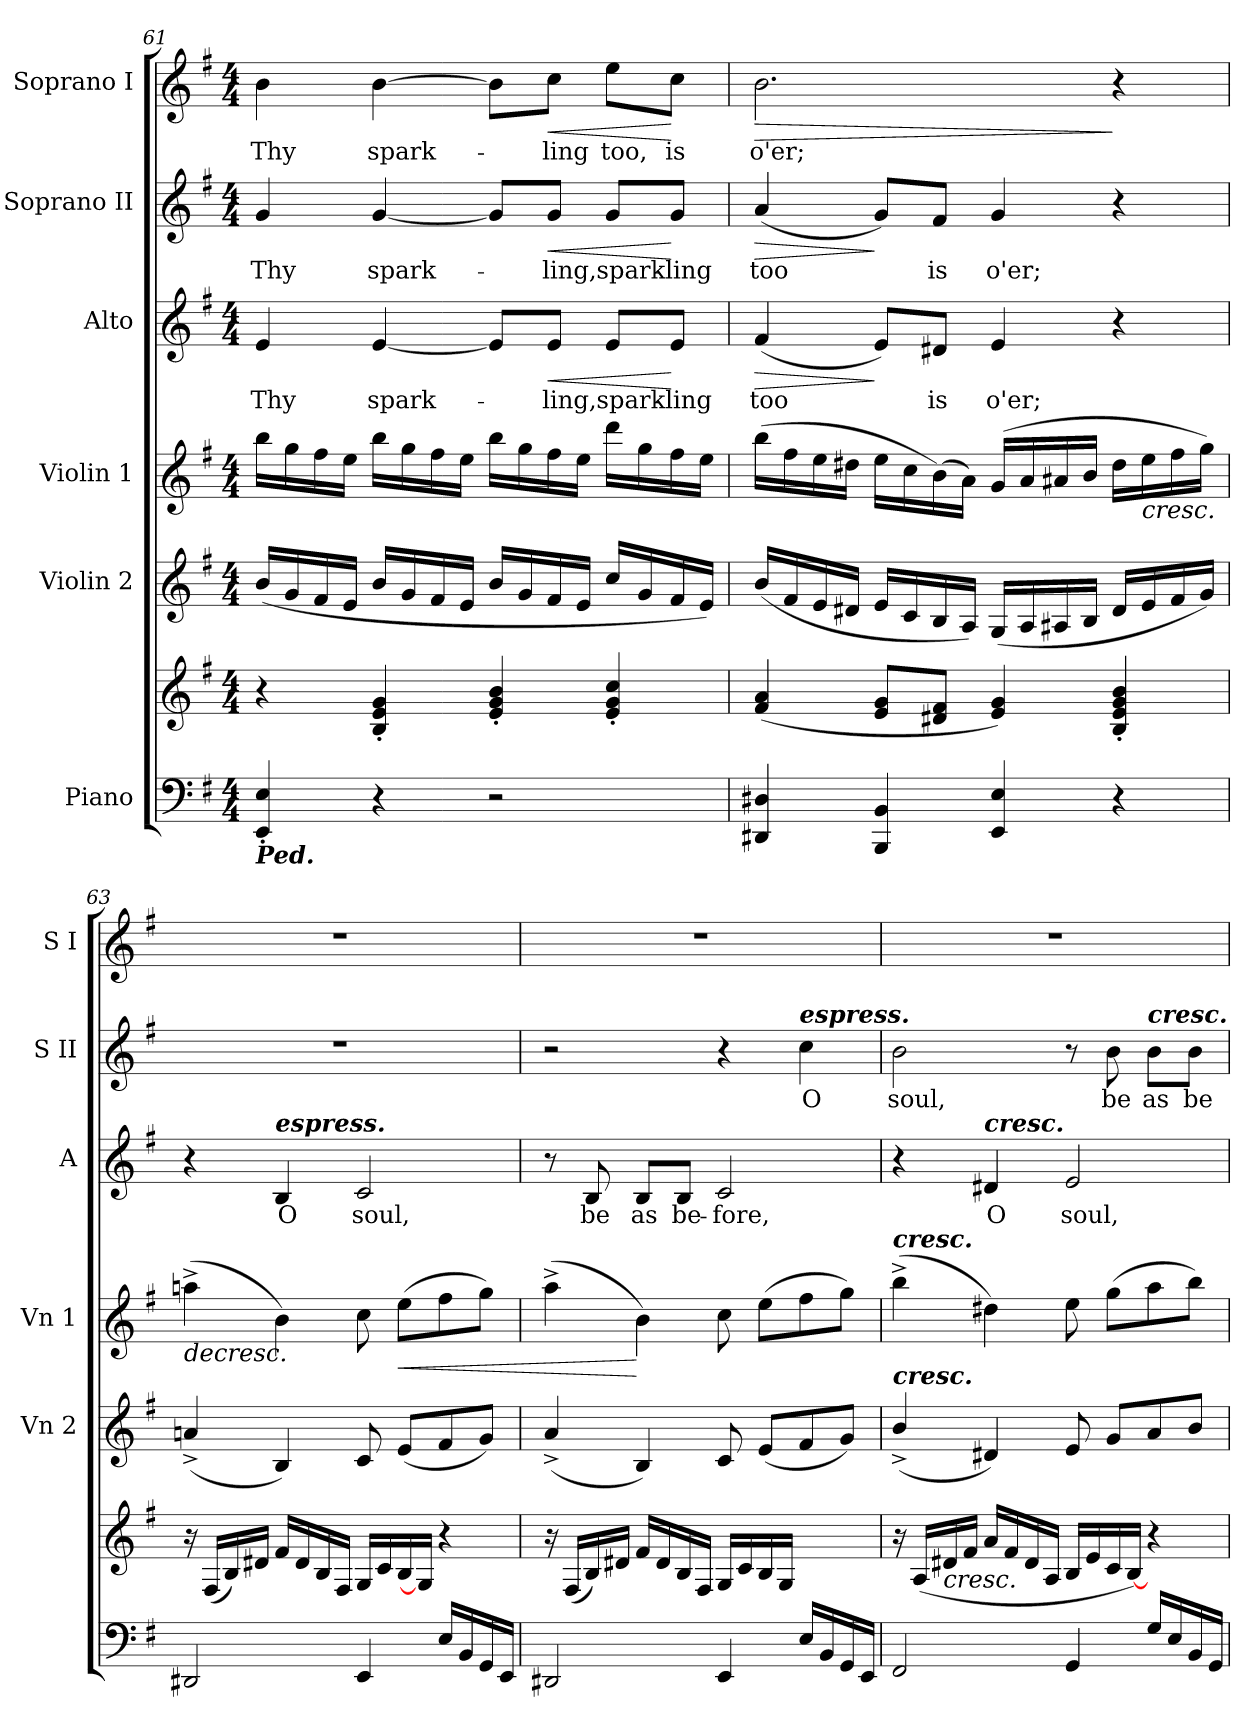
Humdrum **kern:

**kern	**kern	**kern	**kern	**dynam	**kern	**text	**dynam	**kern	**text	**dynam	**kern	**text	**dynam
*part6	*part6	*part5	*part4	*part4	*part3	*part3	*part3	*part2	*part2	*part2	*part1	*part1	*part1
*staff7	*staff6	*staff5	*staff4	*staff4	*staff3	*staff3	*staff3	*staff2	*staff2	*staff2	*staff1	*staff1	*staff1
*I"Piano	*	*I"Violin 2	*I"Violin 1	*	*I"Alto	*	*	*I"Soprano II	*	*	*I"Soprano I	*	*
*	*	*I'Vn 2	*I'Vn 1	*	*I'A	*	*	*I'S II	*	*	*I'S I	*	*
*clefF4	*clefG2	*clefG2	*clefG2	*	*clefG2	*	*	*clefG2	*	*	*clefG2	*	*
*k[f#]	*k[f#]	*k[f#]	*k[f#]	*	*k[f#]	*	*	*k[f#]	*	*	*k[f#]	*	*
*G:	*G:	*G:	*G:	*	*G:	*	*	*G:	*	*	*G:	*	*
*M4/4	*M4/4	*M4/4	*M4/4	*	*M4/4	*	*	*M4/4	*	*	*M4/4	*	*
=61	=61	=61	=61	=61	=61	=61	=61	=61	=61	=61	=61	=61	=61
!LO:TX:b:Bi:t=Ped.	!	!	!	!	!	!	!	!	!	!	!	!	!
!	!	!	!	!	!	!LO:LY:b	!	!	!LO:LY:b	!	!	!LO:LY:b	!
4EE' 4E'	4r	(<16bLL	16bbLL	.	4e	Thy	.	4g	Thy	.	4b	Thy	.
.	.	16g	16gg	.	.	.	.	.	.	.	.	.	.
.	.	16f#	16ff#	.	.	.	.	.	.	.	.	.	.
.	.	16eJJ	16eeJJ	.	.	.	.	.	.	.	.	.	.
!	!	!	!	!	!	!LO:LY:b	!	!	!LO:LY:b	!	!	!LO:LY:b	!
4r	4B' 4e' 4g'	16bLL	16bbLL	.	[4e	spark-	.	[4g	spark-	.	[4b	spark-	.
.	.	16g	16gg	.	.	.	.	.	.	.	.	.	.
.	.	16f#	16ff#	.	.	.	.	.	.	.	.	.	.
.	.	16eJJ	16eeJJ	.	.	.	.	.	.	.	.	.	.
2r	4e' 4g' 4b'	16bLL	16bbLL	.	8e/L]	.	.	8g/L]	.	.	8b\L]	.	.
.	.	16g	16gg	.	.	.	.	.	.	.	.	.	.
!	!	!	!	!	!	!LO:LY:b	!LO:HP:b	!	!LO:LY:b	!LO:HP:b	!	!LO:LY:b	!LO:HP:b
.	.	16f#	16ff#	.	8e/J	ling,	<	8g/J	ling,	<	8cc\J	ling	<
.	.	16eJJ	16eeJJ	.	.	.	.	.	.	.	.	.	.
!	!	!	!	!	!	!LO:LY:b	!	!	!LO:LY:b	!	!	!LO:LY:b	!
.	4e' 4g' 4cc'	16ccLL	16dddLL	.	8e/L	spark-	.	8g/L	spark-	.	8ee\L	too,	.
.	.	16g	16gg	.	.	.	.	.	.	.	.	.	.
!	!	!	!	!	!	!LO:LY:b	!	!	!LO:LY:b	!	!	!LO:LY:b	!
.	.	16f#	16ff#	.	8e/J	-ling	[	8g/J	-ling	[	8cc\J	is	[
.	.	16eJJ)	16eeJJ	.	.	.	.	.	.	.	.	.	.
=62	=62	=62	=62	=62	=62	=62	=62	=62	=62	=62	=62	=62	=62
!	!	!	!	!	!	!LO:LY:b	!LO:HP:b	!	!LO:LY:b	!LO:HP:b	!	!LO:LY:b	!LO:HP:b
4DD#X 4D#X	(<4f# 4a	(<16bLL	(>16bbLL	.	(<4f#	too	>	(<4a	too	>	2.b	o'er;	>
.	.	16f#	16ff#	.	.	.	.	.	.	.	.	.	.
.	.	16e	16ee	.	.	.	.	.	.	.	.	.	.
.	.	16d#XJJ	16dd#XJJ	.	.	.	.	.	.	.	.	.	.
4BBB 4BB	8e 8gL	16eLL	16eeLL	.	8e/L)	.	]	8g/L)	.	]	.	.	.
.	.	16c	16cc	.	.	.	.	.	.	.	.	.	.
!	!	!	!	!	!	!LO:LY:b	!	!	!LO:LY:b	!	!	!	!
.	8d#X 8f#J	16B	(>16b)	.	8d#X/J	is	.	8f#/J	is	.	.	.	.
.	.	16AJJ)	16aJJ)	.	.	.	.	.	.	.	.	.	.
!	!	!	!	!	!	!LO:LY:b	!	!	!LO:LY:b	!	!	!	!
4EE 4E	4e 4g)	(<16GLL	(<16gLL	.	4e	o'er;	.	4g	o'er;	.	.	.	.
.	.	16A	16a	.	.	.	.	.	.	.	.	.	.
.	.	16A#X	16a#X	.	.	.	.	.	.	.	.	.	.
.	.	16BJJ	16bJJ	.	.	.	.	.	.	.	.	.	.
4r	4B' 4e' 4g' 4b'	16d#LL	16dd#LL	.	4r	.	.	4r	.	.	4r	.	]
!	!	!	!	!LO:HP:b	!	!	!	!	!	!	!	!	!
.	.	16e	16ee	<	.	.	.	.	.	.	.	.	.
.	.	16f#	16ff#	.	.	.	.	.	.	.	.	.	.
.	.	16gJJ)	16ggJJ)	.	.	.	.	.	.	.	.	.	.
!!LO:LB:g=z
=63	=63	=63	=63	=63	=63	=63	=63	=63	=63	=63	=63	=63	=63
!	!	!	!	!LO:HP:b	!	!	!	!	!	!	!	!	!
2DD#X	16r	(<4an^	(>4aan^	>	4r	.	.	1r	.	.	1r	.	.
.	(16F#LL	.	.	.	.	.	.	.	.	.	.	.	.
.	16B)	.	.	.	.	.	.	.	.	.	.	.	.
.	16d#XJJ	.	.	.	.	.	.	.	.	.	.	.	.
!	!	!	!	!	!LO:TX:a:Bi:t=espress.	!	!	!	!	!	!	!	!
!	!	!	!	!	!	!LO:LY:b	!	!	!	!	!	!	!
.	16f#LL	4B)	4b)	[	4B	O	.	.	.	.	.	.	.
.	16d#	.	.	.	.	.	.	.	.	.	.	.	.
.	16B	.	.	.	.	.	.	.	.	.	.	.	.
.	16F#JJ	.	.	.	.	.	.	.	.	.	.	.	.
!	!	!	!	!	!	!LO:LY:b	!	!	!	!	!	!	!
4EE	16GLL	8c	8cc	.	2c	soul,	.	.	.	.	.	.	.
.	16c	.	.	.	.	.	.	.	.	.	.	.	.
!	!	!	!	!LO:HP:b	!	!	!	!	!	!	!	!	!
.	16B	(<8eL	(>8eeL	<	.	.	.	.	.	.	.	.	.
.	16GJJ]	.	.	.	.	.	.	.	.	.	.	.	.
16ELL	4r	8f#	8ff#	.	.	.	.	.	.	.	.	.	.
16BB	.	.	.	.	.	.	.	.	.	.	.	.	.
16GG	.	8gJ)	8ggJ)	.	.	.	.	.	.	.	.	.	.
16EEJJ	.	.	.	.	.	.	.	.	.	.	.	.	.
.	.	.	.	]	.	.	.	.	.	.	.	.	.
=64	=64	=64	=64	=64	=64	=64	=64	=64	=64	=64	=64	=64	=64
2DD#X	16r	(<4a^	(>4aa^	.	8r	.	.	2r	.	.	1r	.	.
.	(16F#LL	.	.	.	.	.	.	.	.	.	.	.	.
!	!	!	!	!	!	!LO:LY:b	!	!	!	!	!	!	!
.	16B)	.	.	.	8B	be	.	.	.	.	.	.	.
.	16d#XJJ	.	.	.	.	.	.	.	.	.	.	.	.
!	!	!	!	!	!	!LO:LY:b	!	!	!	!	!	!	!
.	16f#LL	4B)	4b)	[	8B/L	as	.	.	.	.	.	.	.
.	16d#	.	.	.	.	.	.	.	.	.	.	.	.
!	!	!	!	!	!	!LO:LY:b	!	!	!	!	!	!	!
.	16B	.	.	.	8B/J	be-	.	.	.	.	.	.	.
.	16F#JJ	.	.	.	.	.	.	.	.	.	.	.	.
!	!	!	!	!	!	!LO:LY:b	!	!	!	!	!	!	!
4EE	16GLL	8c	8cc	.	2c	-fore,	.	4r	.	.	.	.	.
.	16c	.	.	.	.	.	.	.	.	.	.	.	.
.	16B	(<8eL	(>8eeL	.	.	.	.	.	.	.	.	.	.
.	16GJJ	.	.	.	.	.	.	.	.	.	.	.	.
!	!	!	!	!	!	!	!	!LO:TX:a:Bi:t=espress.	!	!	!	!	!
!	!	!	!	!	!	!	!	!	!LO:LY:b	!	!	!	!
16ELL	4ryy	8f#	8ff#	.	.	.	.	4cc	O	.	.	.	.
16BB	.	.	.	.	.	.	.	.	.	.	.	.	.
16GG	.	8gJ)	8ggJ)	.	.	.	.	.	.	.	.	.	.
16EEJJ	.	.	.	.	.	.	.	.	.	.	.	.	.
=65	=65	=65	=65	=65	=65	=65	=65	=65	=65	=65	=65	=65	=65
!	!	!	!LO:TX:a:Bi:t=cresc.	!	!	!	!	!	!	!	!	!	!
!	!	!LO:TX:a:Bi:t=cresc.	!	!	!	!	!	!	!	!	!	!	!
!	!	!	!	!	!	!	!	!	!LO:LY:b	!	!	!	!
2FF#	16r	(<4b^/	(>4bb^	.	4r	.	.	2b	soul,	.	1r	.	.
.	(<16ALL	.	.	.	.	.	.	.	.	.	.	.	.
!	!LO:TX:b:i:t=cresc.	!	!	!	!	!	!	!	!	!	!	!	!
.	16d#X	.	.	.	.	.	.	.	.	.	.	.	.
.	16f#JJ	.	.	.	.	.	.	.	.	.	.	.	.
!	!	!	!	!	!LO:TX:a:Bi:t=cresc.	!	!	!	!	!	!	!	!
!	!	!	!	!	!	!LO:LY:b	!	!	!	!	!	!	!
.	16aLL	4d#X)	4dd#X)	.	4d#X	O	.	.	.	.	.	.	.
.	16f#	.	.	.	.	.	.	.	.	.	.	.	.
.	16d#	.	.	.	.	.	.	.	.	.	.	.	.
.	16AJJ	.	.	.	.	.	.	.	.	.	.	.	.
!	!	!	!	!	!	!LO:LY:b	!	!	!	!	!	!	!
4GG	16BLL	8e	8ee	.	2e	soul,	.	8r	.	.	.	.	.
.	16e	.	.	.	.	.	.	.	.	.	.	.	.
!	!	!	!	!	!	!	!	!	!LO:LY:b	!	!	!	!
.	16c	8gL	(>8ggL	.	.	.	.	8b	be	.	.	.	.
.	[16BJJ)	.	.	.	.	.	.	.	.	.	.	.	.
!	!	!	!	!	!	!	!	!LO:TX:a:Bi:t=cresc.	!	!	!	!	!
!	!	!	!	!	!	!	!	!	!LO:LY:b	!	!	!	!
16GLL	4r	8a	8aa	.	.	.	.	8b\L	as	.	.	.	.
16E	.	.	.	.	.	.	.	.	.	.	.	.	.
!	!	!	!	!	!	!	!	!	!LO:LY:b	!	!	!	!
16BB	.	8bJ	8bbJ)	.	.	.	.	8b\J	be-	.	.	.	.
16GGJJ	.	.	.	.	.	.	.	.	.	.	.	.	.
=	=	=	=	=	=	=	=	=	=	=	=	=	=
*-	*-	*-	*-	*-	*-	*-	*-	*-	*-	*-	*-	*-	*-
